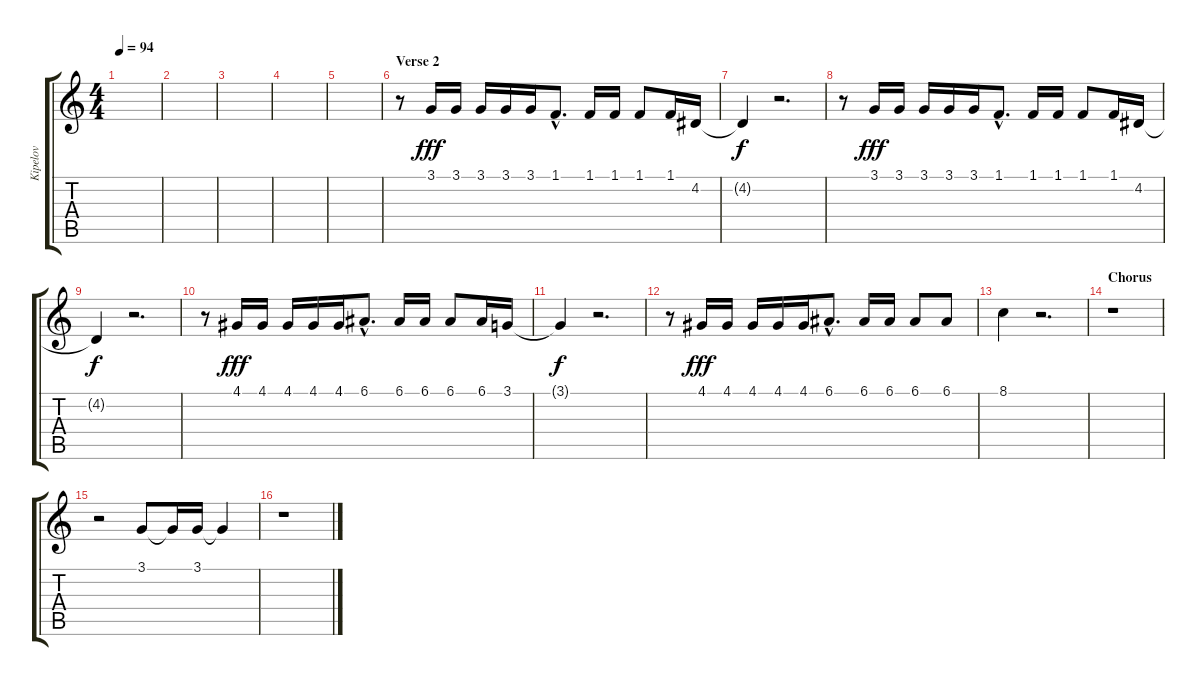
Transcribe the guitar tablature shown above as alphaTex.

\track ("Kipelov" "Kipelov") {instrument tenorsax}
\staff {score tabs}
\tuning (E4 B3 G3 D3 A2 E2) {hide}
\ts (4 4)
\tempo 94
\clef g2
\ks c
|
|
|
|
|
\section ("" "Verse 2")
r.8 3.1.16{dy fff} 3.1.16 3.1.16 3.1.16 3.1.16 1.1{hac}.8{d} 1.1.16 1.1.16 1.1.8 1.1.16 4.2.16 |
4.2{t}.4{dy f} r.2{d} |
r.8 3.1.16{dy fff} 3.1.16 3.1.16 3.1.16 3.1.16 1.1{hac}.8{d} 1.1.16 1.1.16 1.1.8 1.1.16 4.2.16 |
4.2{t}.4{dy f} r.2{d} |
r.8 4.1.16{dy fff} 4.1.16 4.1.16 4.1.16 4.1.16 6.1{hac}.8{d} 6.1.16 6.1.16 6.1.8 6.1.16 3.1.16 |
3.1{t}.4{dy f} r.2{d} |
r.8 4.1.16{dy fff} 4.1.16 4.1.16 4.1.16 4.1.16 6.1{hac}.8{d} 6.1.16 6.1.16 6.1.8 6.1.8 |
8.1.4 r.2{d} |
\section ("" "Chorus")
r.1 |
r.2 3.1.8 3.1{t}.16 3.1.16 3.1{t}.4 |
r.1
